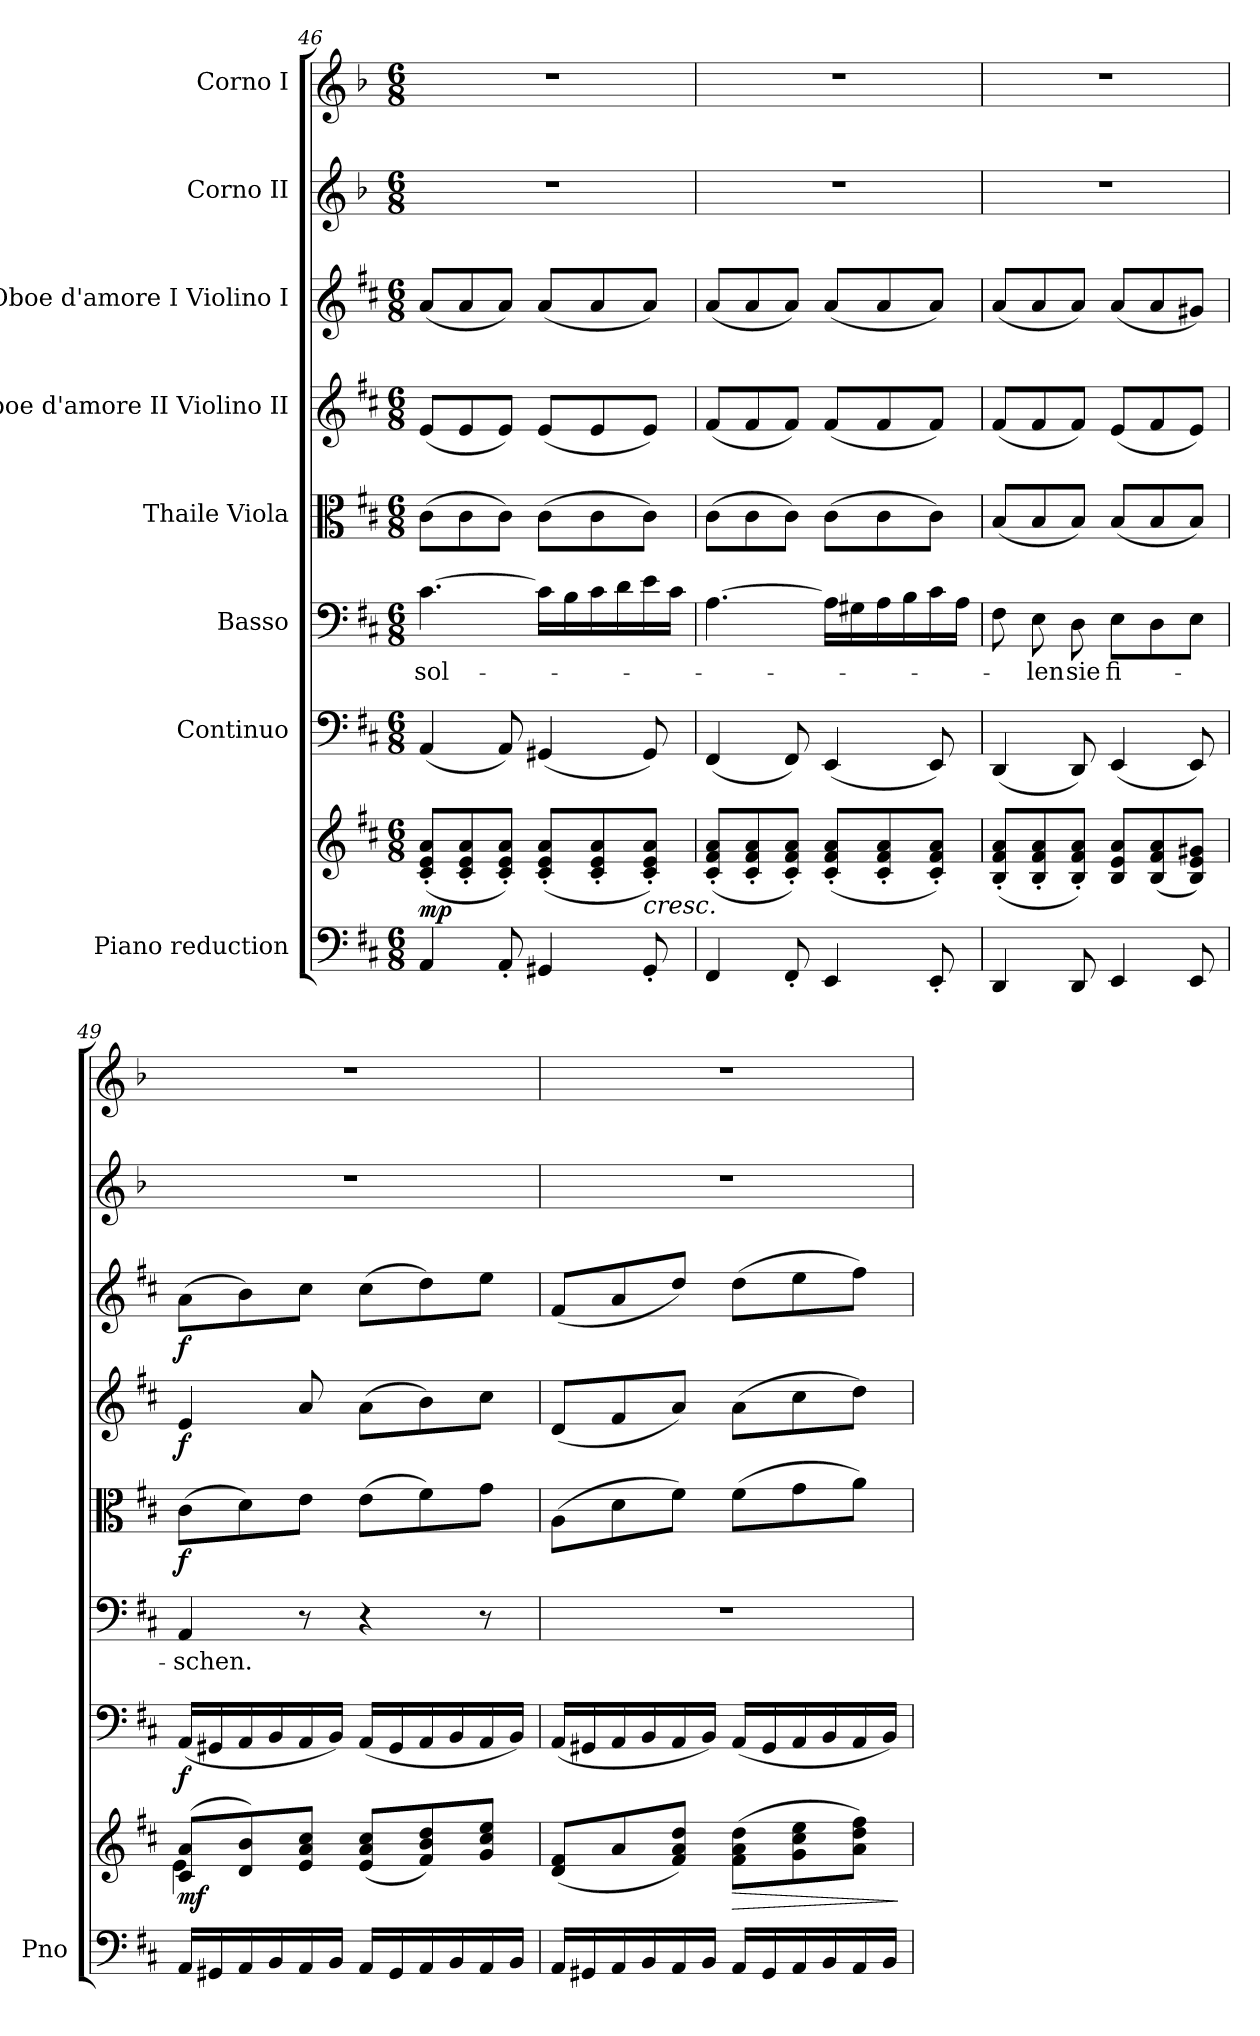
**kern	**kern	**dynam	**kern	**dynam	**kern	**text	**kern	**dynam	**kern	**dynam	**kern	**dynam	**kern	**kern
*part8	*part8	*part8	*part7	*part7	*part6	*part6	*part5	*part5	*part4	*part4	*part3	*part3	*part2	*part1
*staff9	*staff8	*staff8/9	*staff7	*staff7	*staff6	*staff6	*staff5	*staff5	*staff4	*staff4	*staff3	*staff3	*staff2	*staff1
*I"Piano reduction	*	*	*I"Continuo	*	*I"Basso	*	*I"Thaile Viola	*	*I"Oboe d'amore II Violino II	*	*I"Oboe d'amore I Violino I	*	*I"Corno II	*I"Corno I
*I'Pno	*	*	*	*	*	*	*	*	*	*	*	*	*	*
*clefF4	*clefG2	*	*clefF4	*	*clefF4	*	*clefC3	*	*clefG2	*	*clefG2	*	*clefG2	*clefG2
*	*	*	*	*	*	*	*	*	*	*	*	*	*ITrd3c5	*ITrd3c5
*k[f#c#]	*k[f#c#]	*	*k[f#c#]	*	*k[f#c#]	*	*k[f#c#]	*	*k[f#c#]	*	*k[f#c#]	*	*k[]	*k[]
*M6/8	*M6/8	*	*M6/8	*	*M6/8	*	*M6/8	*	*M6/8	*	*M6/8	*	*M6/8	*M6/8
=46	=46	=46	=46	=46	=46	=46	=46	=46	=46	=46	=46	=46	=46	=46
!	!	!LO:DY:b	!	!	!	!LO:LY:b	!	!	!	!	!	!	!	!
4AA/	(8c#/' 8e/' 8a/'L	mp	(4AA/	.	[4.c#\	sol-	(8c#\L	.	(8e/L	.	(8a/L	.	2.r	2.r
.	8c#/' 8e/' 8a/'	.	.	.	.	.	8c#\	.	8e/	.	8a/	.	.	.
8AA'/	8c#/' 8e/' 8a/'J)	.	8AA/)	.	.	.	8c#\J)	.	8e/J)	.	8a/J)	.	.	.
4GG#X/	(8c#/' 8e/' 8a/'L	.	(4GG#X/	.	16c#\LL]	.	(8c#\L	.	(8e/L	.	(8a/L	.	.	.
.	.	.	.	.	16B\	.	.	.	.	.	.	.	.	.
.	8c#/' 8e/' 8a/'	.	.	.	16c#\	.	8c#\	.	8e/	.	8a/	.	.	.
.	.	.	.	.	16d\	.	.	.	.	.	.	.	.	.
!	!LO:TX:b:i:t=cresc.	!	!	!	!	!	!	!	!	!	!	!	!	!
8GG#'/	8c#/' 8e/' 8a/'J)	.	8GG#/)	.	16e\	.	8c#\J)	.	8e/J)	.	8a/J)	.	.	.
.	.	.	.	.	16c#\JJ	.	.	.	.	.	.	.	.	.
=47	=47	=47	=47	=47	=47	=47	=47	=47	=47	=47	=47	=47	=47	=47
4FF#/	(8c#/' 8f#/' 8a/'L	.	(4FF#/	.	[4.A\	.	(8c#\L	.	(8f#/L	.	(8a/L	.	2.r	2.r
.	8c#/' 8f#/' 8a/'	.	.	.	.	.	8c#\	.	8f#/	.	8a/	.	.	.
8FF#'/	8c#/' 8f#/' 8a/'J)	.	8FF#/)	.	.	.	8c#\J)	.	8f#/J)	.	8a/J)	.	.	.
4EE/	(8c#/' 8f#/' 8a/'L	.	(4EE/	.	16A\LL]	.	(8c#\L	.	(8f#/L	.	(8a/L	.	.	.
.	.	.	.	.	16G#X\	.	.	.	.	.	.	.	.	.
.	8c#/' 8f#/' 8a/'	.	.	.	16A\	.	8c#\	.	8f#/	.	8a/	.	.	.
.	.	.	.	.	16B\	.	.	.	.	.	.	.	.	.
8EE'/	8c#/' 8f#/' 8a/'J)	.	8EE/)	.	16c#\	.	8c#\J)	.	8f#/J)	.	8a/J)	.	.	.
.	.	.	.	.	16A\JJ	.	.	.	.	.	.	.	.	.
!!LO:LB:g=z
=48	=48	=48	=48	=48	=48	=48	=48	=48	=48	=48	=48	=48	=48	=48
4DD/	(8B/' 8f#/' 8a/'L	.	(4DD/	.	8F#\	.	(8B/L	.	(8f#/L	.	(8a/L	.	2.r	2.r
!	!	!	!	!	!	!LO:LY:b	!	!	!	!	!	!	!	!
.	8B/' 8f#/' 8a/'	.	.	.	8E\	-len	8B/	.	8f#/	.	8a/	.	.	.
!	!	!	!	!	!	!LO:LY:b	!	!	!	!	!	!	!	!
8DD/	8B/' 8f#/' 8a/'J)	.	8DD/)	.	8D\	sie	8B/J)	.	8f#/J)	.	8a/J)	.	.	.
!	!	!	!	!	!	!LO:LY:b	!	!	!	!	!	!	!	!
4EE/	8B/ 8e/ 8a/L	.	(4EE/	.	8E\L	fi-	(8B/L	.	(8e/L	.	(8a/L	.	.	.
.	(8B/ 8f#/ 8a/	.	.	.	8D\	.	8B/	.	8f#/	.	8a/	.	.	.
8EE/	8B/ 8e/ 8g#X/J)	.	8EE/)	.	8E\J	.	8B/J)	.	8e/J)	.	8g#X/J)	.	.	.
=49	=49	=49	=49	=49	=49	=49	=49	=49	=49	=49	=49	=49	=49	=49
*	*^	*	*	*	*	*	*	*	*	*	*	*	*	*
!	!	!	!LO:DY:b	!	!LO:DY:b	!	!LO:LY:b	!	!LO:DY:b	!	!LO:DY:b	!	!LO:DY:b	!	!
16AA/LL	(8c#/ 8a/L	4e\	mf	(16AA/LL	f	4AA/	-schen.	(8c#\L	f	4e/	f	(8a\L	f	2.r	2.r
16GG#X/	.	.	.	16GG#X/	.	.	.	.	.	.	.	.	.	.	.
16AA/	8d/ 8b/)	.	.	16AA/	.	.	.	8d\)	.	.	.	8b\)	.	.	.
16BB/	.	.	.	16BB/	.	.	.	.	.	.	.	.	.	.	.
16AA/	8e/ 8a/ 8cc#/J	8ryy	.	16AA/	.	8r	.	8e\J	.	8a/	.	8cc#\J	.	.	.
16BB/JJ	.	.	.	16BB/JJ)	.	.	.	.	.	.	.	.	.	.	.
16AA/LL	(>8e/ 8a/ 8cc#/L	4.ryy	.	(16AA/LL	.	4r	.	(8e\L	.	(8a\L	.	(8cc#\L	.	.	.
16GG#/	.	.	.	16GG#/	.	.	.	.	.	.	.	.	.	.	.
16AA/	8f#/ 8b/ 8dd/)	.	.	16AA/	.	.	.	8f#\)	.	8b\)	.	8dd\)	.	.	.
16BB/	.	.	.	16BB/	.	.	.	.	.	.	.	.	.	.	.
16AA/	8g/ 8cc#/ 8ee/J	.	.	16AA/	.	8r	.	8g\J	.	8cc#\J	.	8ee\J	.	.	.
16BB/JJ	.	.	.	16BB/JJ)	.	.	.	.	.	.	.	.	.	.	.
*	*v	*v	*	*	*	*	*	*	*	*	*	*	*	*	*
=50	=50	=50	=50	=50	=50	=50	=50	=50	=50	=50	=50	=50	=50	=50
16AA/LL	(8d/ 8f#/L	.	(16AA/LL	.	2.r	.	(8A\L	.	(8d/L	.	(8f#/L	.	2.r	2.r
16GG#X/	.	.	16GG#X/	.	.	.	.	.	.	.	.	.	.	.
16AA/	8a/	.	16AA/	.	.	.	8d\	.	8f#/	.	8a/	.	.	.
16BB/	.	.	16BB/	.	.	.	.	.	.	.	.	.	.	.
16AA/	8f#/ 8a/ 8dd/J)	.	16AA/	.	.	.	8f#\J)	.	8a/J)	.	8dd/J)	.	.	.
16BB/JJ	.	.	16BB/JJ)	.	.	.	.	.	.	.	.	.	.	.
!	!	!LO:HP:b	!	!	!	!	!	!	!	!	!	!	!	!
16AA/LL	(8f#\ 8a\ 8dd\L	>	(16AA/LL	.	.	.	(8f#\L	.	(8a\L	.	(8dd\L	.	.	.
16GG#/	.	.	16GG#/	.	.	.	.	.	.	.	.	.	.	.
16AA/	8g\ 8cc#\ 8ee\	.	16AA/	.	.	.	8g\	.	8cc#\	.	8ee\	.	.	.
16BB/	.	.	16BB/	.	.	.	.	.	.	.	.	.	.	.
16AA/	8a\ 8dd\ 8ff#\J)	.	16AA/	.	.	.	8a\J)	.	8dd\J)	.	8ff#\J)	.	.	.
16BB/JJ	.	.	16BB/JJ)	.	.	.	.	.	.	.	.	.	.	.
.	.	]	.	.	.	.	.	.	.	.	.	.	.	.
=	=	=	=	=	=	=	=	=	=	=	=	=	=	=
*-	*-	*-	*-	*-	*-	*-	*-	*-	*-	*-	*-	*-	*-	*-
